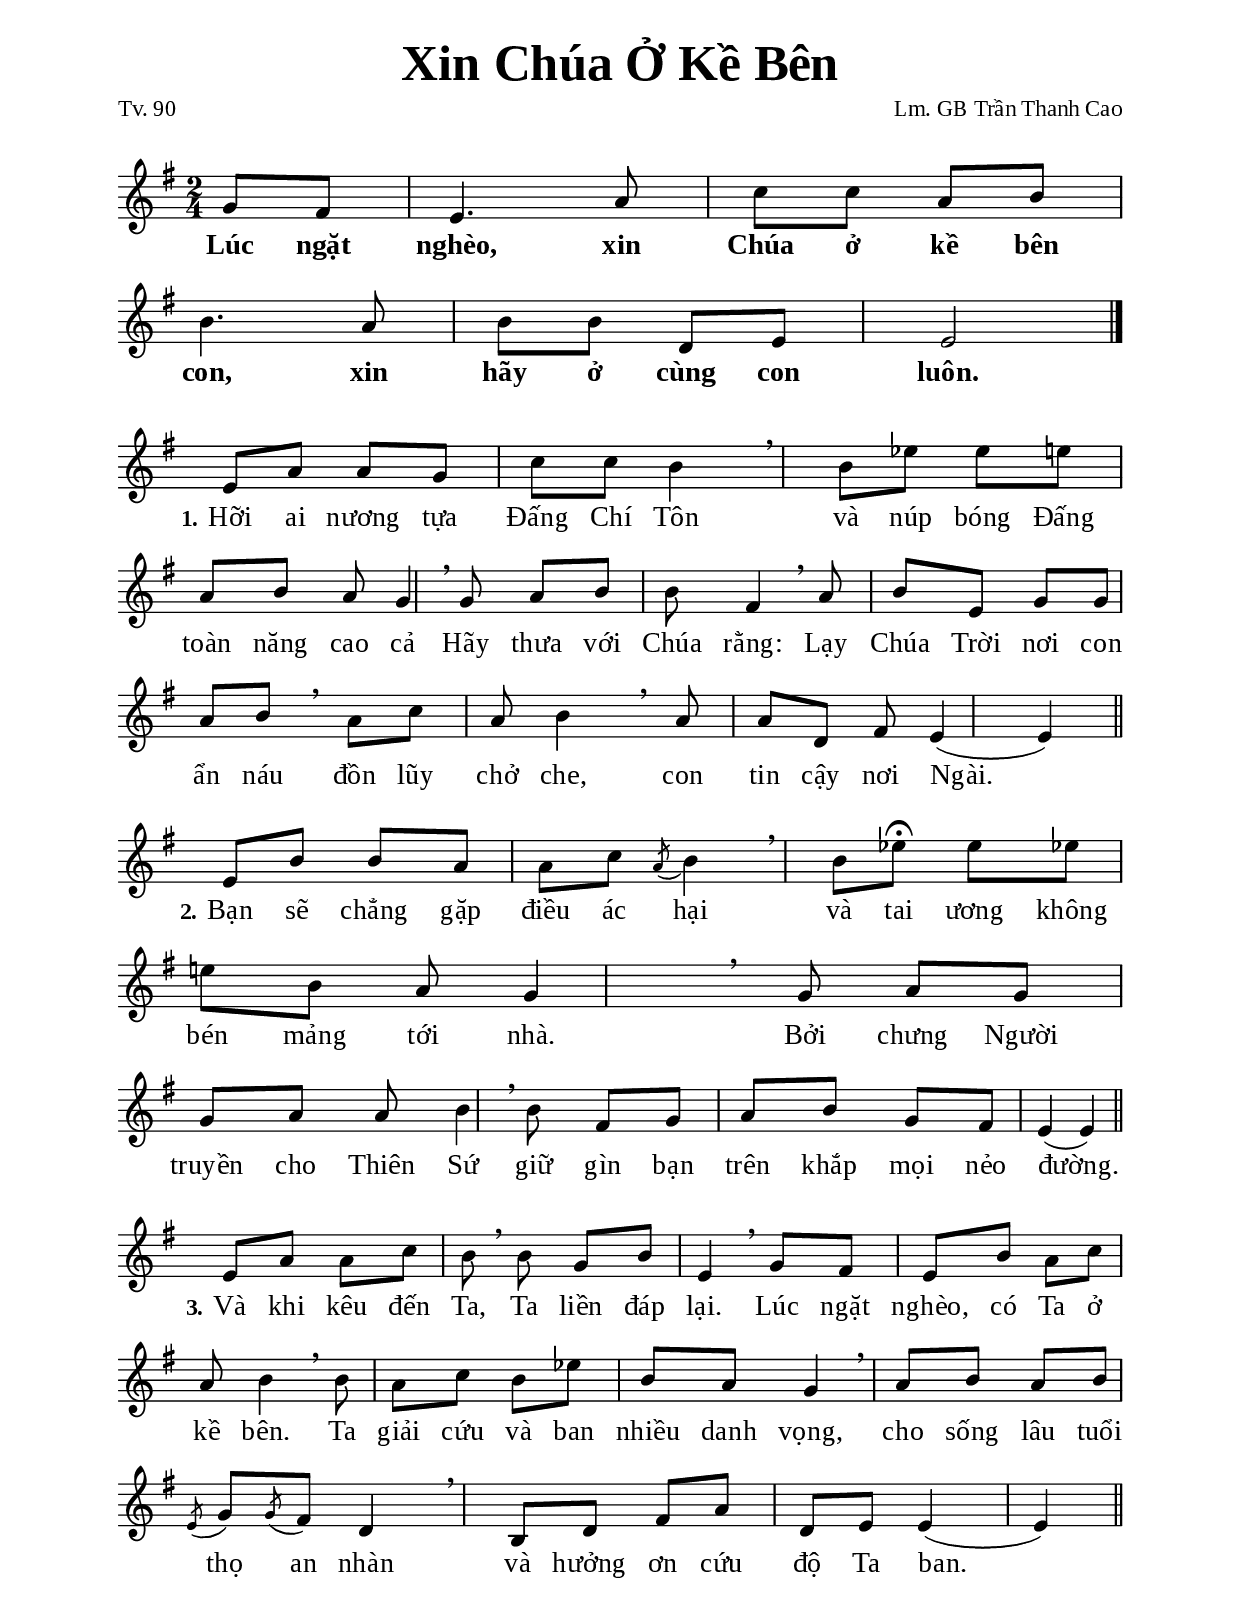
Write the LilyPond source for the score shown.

% Cài đặt chung
\version "2.22.1"
\include "english.ly"

\header {
  title = \markup { \fontsize #3 "Xin Chúa Ở Kề Bên" }
  poet = "Tv. 90"
  composer = "Lm. GB Trần Thanh Cao"
  arranger = " "
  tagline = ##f
}

\paper {
  #(set-paper-size "a4")
  top-margin = 10\mm
  bottom-margin = 10\mm
  left-margin = 20\mm
  right-margin = 20\mm
  indent = #0
  #(define fonts
    (make-pango-font-tree
      "Liberation Serif"
      "Liberation Serif"
      "Liberation Serif"
      (/ 20 20)))
  page-count = #1
}

% Nhạc điệp khúc
nhacDiepKhuc= \relative c'' {
  \partial 4 g8 fs |
  e4. a8 |
  c c a b |
  b4. a8 |
  b b d, e |
  e2 \bar "|."
}

% Nhạc phiên khúc
nhacPhienKhucMot = \relative c' {
  e8 a a g c c b4 \breathe
  b8 ef ef e! a, b a g4 \breathe
  g8 a b b fs4 \breathe
  a8 b e, g g a b \breathe
  a c a b4 \breathe
  a8 a d, fs e4 (e) \bar "||"
}

nhacPhienKhucHai = \relative c' {
  e8 b' b a a c \acciaccatura a8 b4 \breathe
  b8 ef \fermata ef ef! e! b a g4 \breathe
  g8 a g g a a b4 \breathe
  b8 fs g a b g fs e4 (e) \bar "||"
}

nhacPhienKhucBa = \relative c' {
  e8 a a c b \breathe
  b g b e,4 \breathe
  g8 fs e b' a c a b4 \breathe
  b8 a c b ef b a g4 \breathe
  a8 b a b \acciaccatura e, g \acciaccatura g fs d4 \breathe
  b8 d fs a d, e e4 (e) \bar "||"
}

% Lời điệp khúc
loiDiepKhuc = \lyricmode {
  Lúc ngặt nghèo, xin Chúa ở kề bên con,
  xin hãy ở cùng con luôn.
}

% Lời phiên khúc
loiPhienKhucMot = \lyricmode {
  \set stanza = #"1."
  Hỡi ai nương tựa Đấng Chí Tôn
  và núp bóng Đấng toàn năng cao cả
  Hãy thưa với Chúa rằng: Lạy Chúa Trời nơi con ẩn náu
  đồn lũy chở che, con tin cậy nơi Ngài.
}

loiPhienKhucHai = \lyricmode {
  \set stanza = #"2."
  Bạn sẽ chẳng gặp điều ác hại
  và tai ương không bén mảng tới nhà.
  Bởi chưng Người truyền cho Thiên Sứ giữ gìn bạn
  trên khắp mọi nẻo đường.
}

loiPhienKhucBa = \lyricmode {
  \set stanza = #"3."
  Và khi kêu đến Ta, Ta liền đáp lại.
  Lúc ngặt nghèo, có Ta ở kề bên.
  Ta giải cứu và ban nhiều danh vọng,
  cho sống lâu tuổi thọ an nhàn
  và hưởng ơn cứu độ Ta ban.
}


% Dàn trang
\score {
  \new ChoirStaff <<
    \new Staff = diepKhuc \with {
        \consists "Merge_rests_engraver"
        %\magnifyStaff #(magstep +1)
      }
      <<
      \new Voice = beSop {
        \key g \major \time 2/4 \nhacDiepKhuc
      }
    >>
    \new Lyrics \lyricsto beSop \loiDiepKhuc
  >>
  \layout {
    \override Lyrics.LyricText.font-series = #'bold
    \override Lyrics.LyricText.font-size = #+2
    \override Lyrics.LyricSpace.minimum-distance = #4.0
    \override Score.BarNumber.break-visibility = ##(#f #f #f)
    \override Score.SpacingSpanner.uniform-stretching = ##t
  }
}

\score {
  \new ChoirStaff <<
    \new Staff = phienKhuc \with {
        %\magnifyStaff #(magstep +1)
      }
      <<
      \new Voice = beSop {
        \key g \major \time 2/4 \nhacPhienKhucMot
      }
    >>
    \new Lyrics \lyricsto beSop \loiPhienKhucMot
  >>
  \layout {
    \override Staff.TimeSignature.transparent = ##t
    \override Lyrics.LyricText.font-size = #+2
    \override Lyrics.LyricSpace.minimum-distance = #2.0
    \override Score.BarNumber.break-visibility = ##(#f #f #f)
    \override Score.SpacingSpanner.uniform-stretching = ##t
    \set Score.barAlways = ##t
    \set Score.defaultBarType = ""
  } 
}

\score {
  \new ChoirStaff <<
    \new Staff = phienKhuc \with {
        %\magnifyStaff #(magstep +1)
      }
      <<
      \new Voice = beSop {
        \key g \major \time 2/4 \nhacPhienKhucHai
      }
    >>
    \new Lyrics \lyricsto beSop \loiPhienKhucHai
  >>
  \layout {
    \override Staff.TimeSignature.transparent = ##t
    \override Lyrics.LyricText.font-size = #+2
    \override Lyrics.LyricSpace.minimum-distance = #3.0
    \override Score.BarNumber.break-visibility = ##(#f #f #f)
    \override Score.SpacingSpanner.uniform-stretching = ##t
    \set Score.barAlways = ##t
    \set Score.defaultBarType = ""
  } 
}

\score {
  \new ChoirStaff <<
    \new Staff = phienKhuc \with {
        %\magnifyStaff #(magstep +1)
      }
      <<
      \new Voice = beSop {
        \key g \major \time 2/4 \nhacPhienKhucBa
      }
    >>
    \new Lyrics \lyricsto beSop \loiPhienKhucBa
  >>
  \layout {
    \override Staff.TimeSignature.transparent = ##t
    \override Lyrics.LyricText.font-size = #+2
    \override Lyrics.LyricSpace.minimum-distance = #2.0
    \override Score.BarNumber.break-visibility = ##(#f #f #f)
    \override Score.SpacingSpanner.uniform-stretching = ##t
    \set Score.barAlways = ##t
    \set Score.defaultBarType = ""
  } 
}
